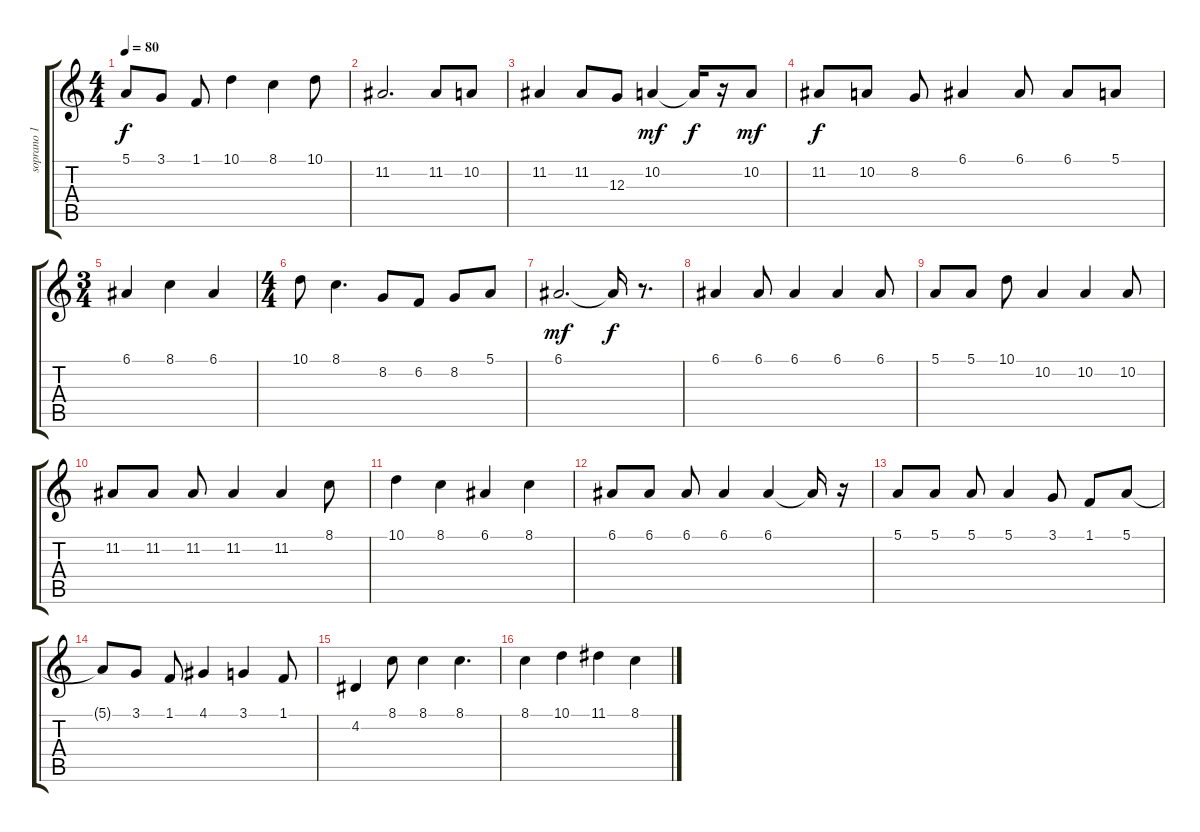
\track ("soprano 1" "soprano 1") {instrument brightacousticpiano}
\staff {score tabs}
\tuning (E4 B3 G3 D3 A2 E2) {hide}
\ts (4 4)
\tempo 80
\clef g2
\ks c
5.1.8{dy f} 3.1.8 1.1.8 10.1.4 8.1.4 10.1.8 |
11.2.2{d} 11.2.8 10.2.8 |
11.2.4 11.2.8 12.3.8 10.2.4{dy mf} 10.2{t}.16{dy f} r.16 10.2.8{dy mf} |
11.2.8{dy f} 10.2.8 8.2.8 6.1.4 6.1.8 6.1.8 5.1.8 |
\ts (3 4)
6.1.4 8.1.4 6.1.4 |
\ts (4 4)
10.1.8 8.1.4{d} 8.2.8 6.2.8 8.2.8 5.1.8 |
6.1.2{d dy mf} 6.1{t}.16{dy f} r.8{d} |
6.1.4 6.1.8 6.1.4 6.1.4 6.1.8 |
5.1.8 5.1.8 10.1.8 10.2.4 10.2.4 10.2.8 |
11.2.8 11.2.8 11.2.8 11.2.4 11.2.4 8.1.8 |
10.1.4 8.1.4 6.1.4 8.1.4 |
6.1.8 6.1.8 6.1.8 6.1.4 6.1.4 6.1{t}.16 r.16 |
5.1.8 5.1.8 5.1.8 5.1.4 3.1.8 1.1.8 5.1.8 |
5.1{t}.8 3.1.8 1.1.8 4.1.4 3.1.4 1.1.8 |
4.2.4 8.1.8 8.1.4 8.1.4{d} |
8.1.4 10.1.4 11.1.4 8.1.4
